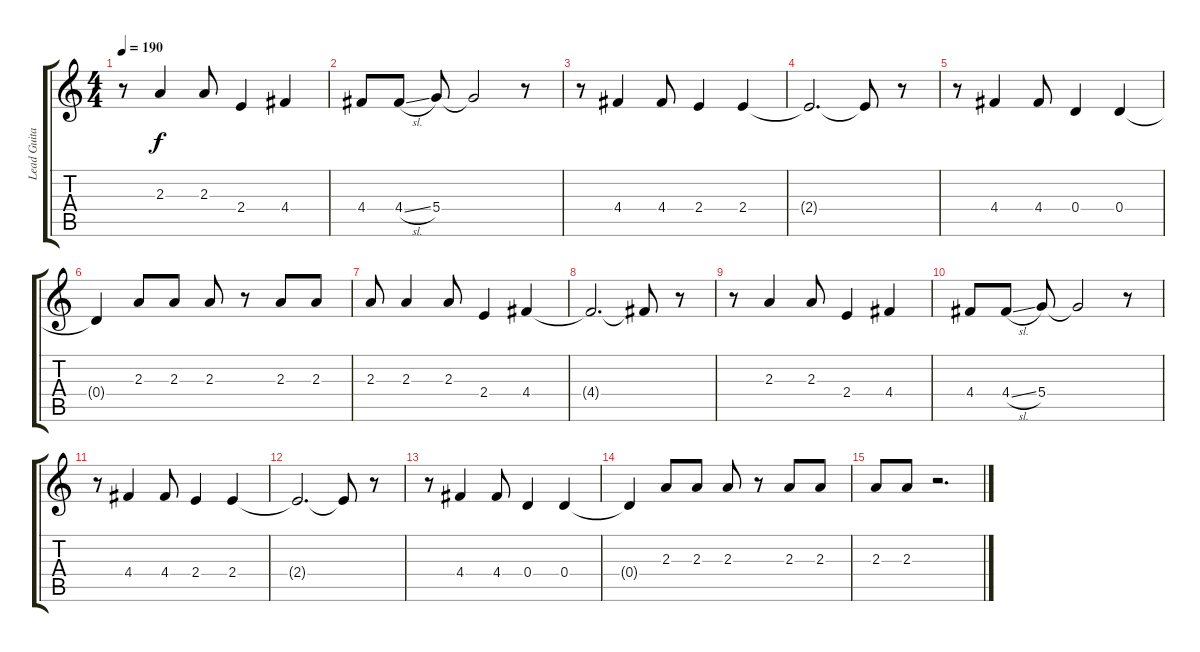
\track ("Lead Guitar" "Lead Guita") {instrument distortionguitar}
\staff {score tabs}
\tuning (E4 B3 G3 D3 A2 E2) {hide}
\ts (4 4)
\tempo 190
\clef g2
\ks c
r.8{dy f} 2.3.4 2.3.8 2.4.4 4.4.4 |
4.4.8 4.4{sl}.8 5.4.8 5.4{t}.2 r.8 |
r.8 4.4.4 4.4.8 2.4.4 2.4.4 |
2.4{t}.2{d} 2.4{t}.8 r.8 |
r.8 4.4.4 4.4.8 0.4.4 0.4.4 |
0.4{t}.4 2.3.8 2.3.8 2.3.8 r.8 2.3.8 2.3.8 |
2.3.8 2.3.4 2.3.8 2.4.4 4.4.4 |
4.4{t}.2{d} 4.4{t}.8 r.8 |
r.8 2.3.4 2.3.8 2.4.4 4.4.4 |
4.4.8 4.4{sl}.8 5.4.8 5.4{t}.2 r.8 |
r.8 4.4.4 4.4.8 2.4.4 2.4.4 |
2.4{t}.2{d} 2.4{t}.8 r.8 |
r.8 4.4.4 4.4.8 0.4.4 0.4.4 |
0.4{t}.4 2.3.8 2.3.8 2.3.8 r.8 2.3.8 2.3.8 |
2.3.8 2.3.8 r.2{d}
